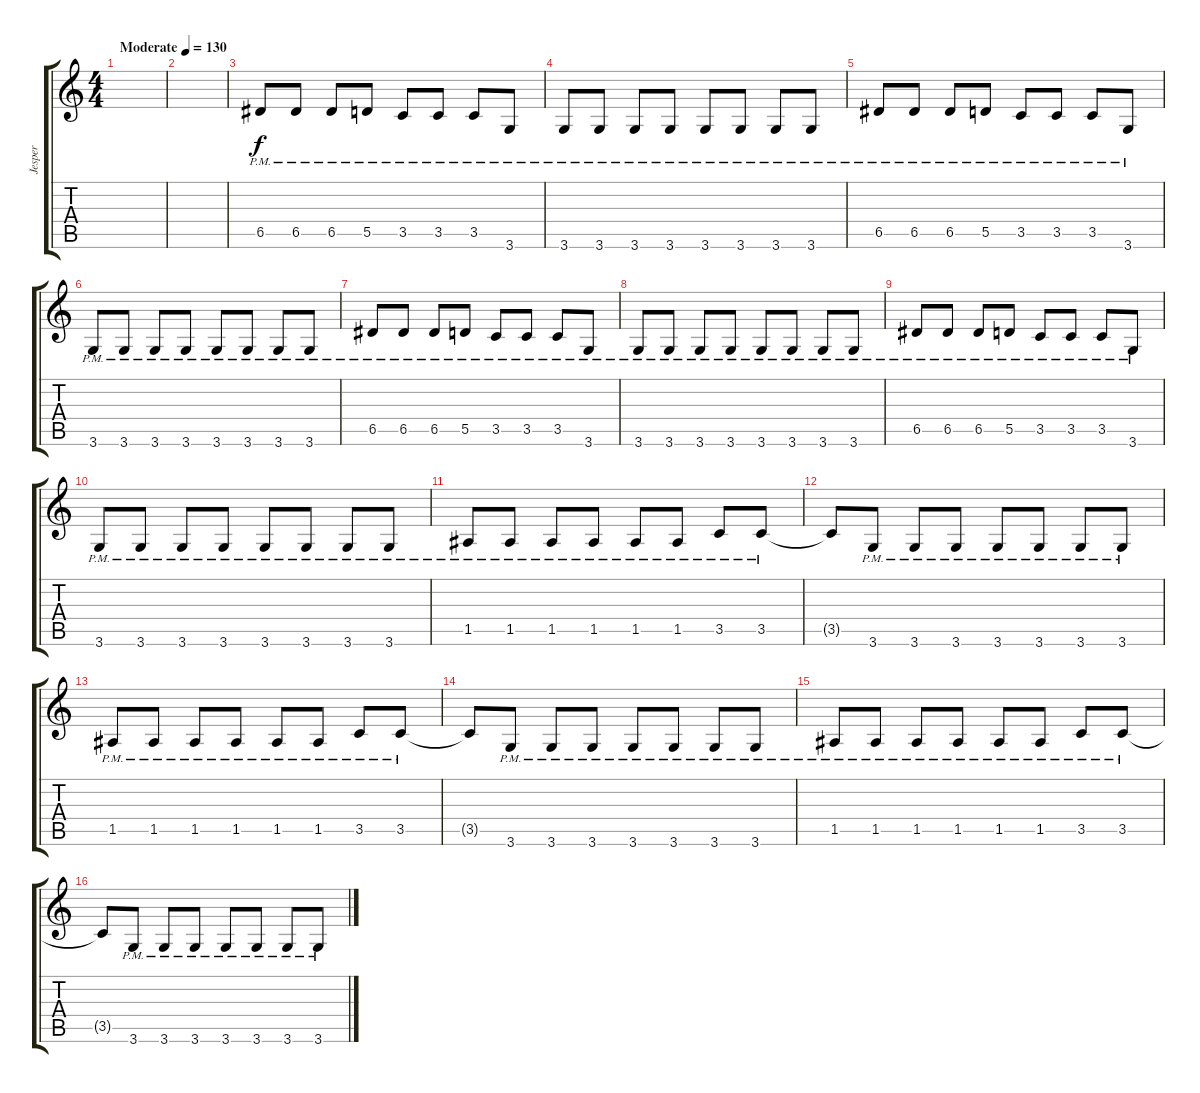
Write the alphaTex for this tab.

\track ("Jesper" "Jesper") {instrument distortionguitar}
\staff {score tabs}
\tuning (E4 B3 G3 D3 A2 E2) {hide}
\ts (4 4)
\tempo (130 "Moderate")
\clef g2
\ks c
|
|
6.5{pm}.8{instrument electricguitarclean} 6.5{pm}.8 6.5{pm}.8 5.5{pm}.8 3.5{pm}.8 3.5{pm}.8 3.5{pm}.8 3.6{pm}.8 |
3.6{pm}.8 3.6{pm}.8 3.6{pm}.8 3.6{pm}.8 3.6{pm}.8 3.6{pm}.8 3.6{pm}.8 3.6{pm}.8 |
6.5{pm}.8{instrument electricguitarclean} 6.5{pm}.8 6.5{pm}.8 5.5{pm}.8 3.5{pm}.8 3.5{pm}.8 3.5{pm}.8 3.6{pm}.8 |
3.6{pm}.8 3.6{pm}.8 3.6{pm}.8 3.6{pm}.8 3.6{pm}.8 3.6{pm}.8 3.6{pm}.8 3.6{pm}.8 |
6.5{pm}.8{instrument electricguitarclean} 6.5{pm}.8 6.5{pm}.8 5.5{pm}.8 3.5{pm}.8 3.5{pm}.8 3.5{pm}.8 3.6{pm}.8 |
3.6{pm}.8 3.6{pm}.8 3.6{pm}.8 3.6{pm}.8 3.6{pm}.8 3.6{pm}.8 3.6{pm}.8 3.6{pm}.8 |
6.5{pm}.8{instrument electricguitarclean} 6.5{pm}.8 6.5{pm}.8 5.5{pm}.8 3.5{pm}.8 3.5{pm}.8 3.5{pm}.8 3.6{pm}.8 |
3.6{pm}.8 3.6{pm}.8 3.6{pm}.8 3.6{pm}.8 3.6{pm}.8 3.6{pm}.8 3.6{pm}.8 3.6{pm}.8 |
1.5{pm}.8 1.5{pm}.8 1.5{pm}.8 1.5{pm}.8 1.5{pm}.8 1.5{pm}.8 3.5{pm}.8 3.5{pm}.8 |
3.5{t}.8 3.6{pm}.8 3.6{pm}.8 3.6{pm}.8 3.6{pm}.8 3.6{pm}.8 3.6{pm}.8 3.6{pm}.8 |
1.5{pm}.8 1.5{pm}.8 1.5{pm}.8 1.5{pm}.8 1.5{pm}.8 1.5{pm}.8 3.5{pm}.8 3.5{pm}.8 |
3.5{t}.8 3.6{pm}.8 3.6{pm}.8 3.6{pm}.8 3.6{pm}.8 3.6{pm}.8 3.6{pm}.8 3.6{pm}.8 |
1.5{pm}.8 1.5{pm}.8 1.5{pm}.8 1.5{pm}.8 1.5{pm}.8 1.5{pm}.8 3.5{pm}.8 3.5{pm}.8 |
3.5{t}.8 3.6{pm}.8 3.6{pm}.8 3.6{pm}.8 3.6{pm}.8 3.6{pm}.8 3.6{pm}.8 3.6{pm}.8
